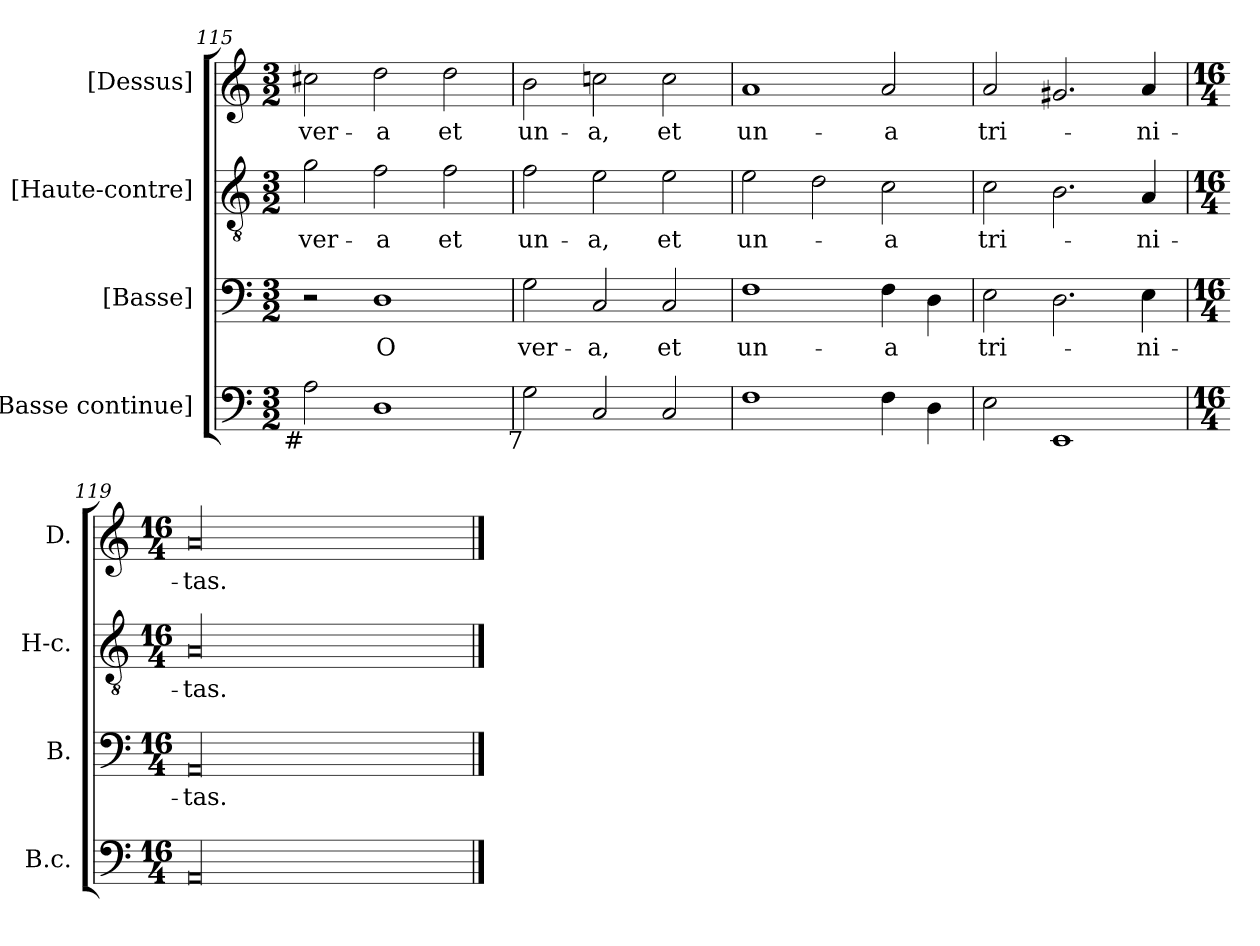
**kern	**kern	**text	**kern	**text	**kern	**text
*part4	*part3	*part3	*part2	*part2	*part1	*part1
*staff4	*staff3	*staff3	*staff2	*staff2	*staff1	*staff1
*I"[Basse continue]	*I"[Basse]	*	*I"[Haute-contre]	*	*I"[Dessus]	*
*I'B.c.	*I'B.	*	*I'H-c.	*	*I'D.	*
*clefF4	*clefF4	*	*clefGv2	*	*clefG2	*
*	*	*	*ITrd7c12	*	*	*
*k[]	*k[]	*	*k[]	*	*k[]	*
*a:	*a:	*	*a:	*	*a:	*
*M3/2	*M3/2	*	*M3/2	*	*M3/2	*
=115	=115	=115	=115	=115	=115	=115
!	!	!	!	!LO:LY:b:color=#000000	!	!
!LO:TX:b:rj:t=#	!	!	!	!	!	!
!	!	!	!	!	!	!LO:LY:b:color=#000000
2Ai\	2r	.	2Gi\	ver-	2cc#Xi\	ver-
!	!	!LO:LY:b:color=#000000	!	!	!	!
!	!	!	!	!LO:LY:b:color=#000000	!	!
!	!	!	!	!	!	!LO:LY:b:color=#000000
1Di	1Di	O	2Fi\	-a	2ddi\	-a
!	!	!	!	!LO:LY:b:color=#000000	!	!
!	!	!	!	!	!	!LO:LY:b:color=#000000
.	.	.	2Fi\	et	2ddi\	et
!!LO:LB:g=z
=116	=116	=116	=116	=116	=116	=116
!	!	!LO:LY:b:color=#000000	!	!	!	!
!	!	!	!	!LO:LY:b:color=#000000	!	!
!LO:TX:b:rj:t=7	!	!	!	!	!	!
!	!	!	!	!	!	!LO:LY:b:color=#000000
2Gi\	2Gi\	ver-	2Fi\	un-	2bi\	un-
!	!	!LO:LY:b:color=#000000	!	!	!	!
!	!	!	!	!LO:LY:b:color=#000000	!	!
!	!	!	!	!	!	!LO:LY:b:color=#000000
2Ci/	2Ci/	-a,	2Ei\	-a,	2ccni\	-a,
!	!	!LO:LY:b:color=#000000	!	!	!	!
!	!	!	!	!LO:LY:b:color=#000000	!	!
!	!	!	!	!	!	!LO:LY:b:color=#000000
2Ci/	2Ci/	et	2Ei\	et	2cci\	et
=117	=117	=117	=117	=117	=117	=117
!	!	!LO:LY:b:color=#000000	!	!	!	!
!	!	!	!	!LO:LY:b:color=#000000	!	!
!	!	!	!	!	!	!LO:LY:b:color=#000000
1Fi	1Fi	un-	2Ei\	un-	1ai	un-
.	.	.	2Di\	.	.	.
!	!	!LO:LY:b:color=#000000	!	!	!	!
!	!	!	!	!LO:LY:b:color=#000000	!	!
!	!	!	!	!	!	!LO:LY:b:color=#000000
4Fi\	4Fi\	-a	2Ci\	-a	2ai/	-a
4Di\	4Di\	.	.	.	.	.
=118	=118	=118	=118	=118	=118	=118
!	!	!LO:LY:b:color=#000000	!	!	!	!
!	!	!	!	!LO:LY:b:color=#000000	!	!
!	!	!	!	!	!	!LO:LY:b:color=#000000
2Ei\	2Ei\	tri-	2Ci\	tri-	2ai/	tri-
1EEi	2.Di\	.	2.BBi\	.	2.g#Xi/	.
!	!	!LO:LY:b:color=#000000	!	!	!	!
!	!	!	!	!LO:LY:b:color=#000000	!	!
!	!	!	!	!	!	!LO:LY:b:color=#000000
.	4Ei\	-ni-	4AAi/	-ni-	4ai/	-ni-
=119	=119	=119	=119	=119	=119	=119
*M16/4	*M16/4	*	*M16/4	*	*M16/4	*
!	!	!LO:LY:b:color=#000000	!	!	!	!
!	!	!	!	!LO:LY:b:color=#000000	!	!
!	!	!	!	!	!	!LO:LY:b:color=#000000
00AAi	00AAi	-tas.	00AAi	-tas.	00ai	-tas.
==	==	==	==	==	==	==
*-	*-	*-	*-	*-	*-	*-
